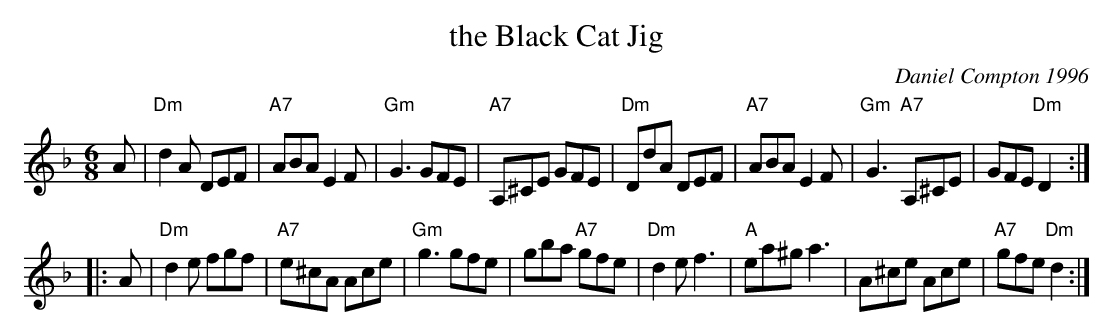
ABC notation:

X:1
T: the Black Cat Jig
C: Daniel Compton 1996
M: 6/8
L: 1/8
K: Dm
A |\
"Dm"d2A DEF | "A7"ABA E2F | "Gm"G3 GFE | "A7"A,^CE GFE |\
"Dm"DdA DEF | "A7"ABA E2F | "Gm "G3 "A7"A,^CE | GFE "Dm"D2 :|
|: A |\
"Dm"d2e fgf | "A7"e^cA Ace | "Gm"g3 gfe | gba "A7"gfe |\
"Dm"d2e f3 | "A"ea^g a3 | A^ce Ace | "A7"gfe "Dm"d2 :|
